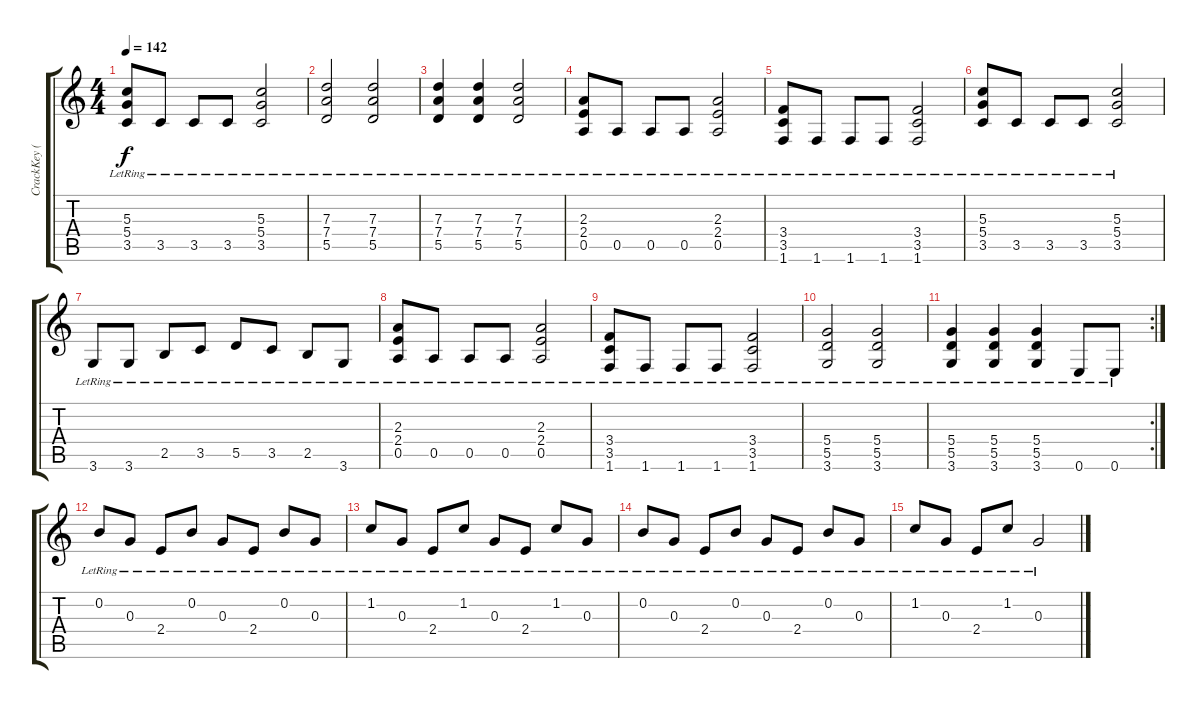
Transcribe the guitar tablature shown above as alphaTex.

\track ("CrackKey (John)" "CrackKey (") {instrument acousticguitarsteel}
\staff {score tabs}
\tuning (E4 B3 G3 D3 A2 E2) {hide}
\ts (4 4)
\tempo 142
\clef g2
\ks c
(5.3{lr} 5.4{lr} 3.5{lr}).8{dy f} 3.5{lr}.8 3.5{lr}.8 3.5{lr}.8 (5.3{lr} 5.4{lr} 3.5{lr}).2 |
(7.3{lr} 7.4{lr} 5.5{lr}).2 (7.3{lr} 7.4{lr} 5.5{lr}).2 |
(7.3{lr} 7.4{lr} 5.5{lr}).4 (7.3{lr} 7.4{lr} 5.5{lr}).4 (7.3{lr} 7.4{lr} 5.5{lr}).2 |
(2.3{lr} 2.4{lr} 0.5{lr}).8 0.5{lr}.8 0.5{lr}.8 0.5{lr}.8 (2.3{lr} 2.4{lr} 0.5{lr}).2 |
(3.4{lr} 3.5{lr} 1.6{lr}).8 1.6{lr}.8 1.6{lr}.8 1.6{lr}.8 (3.4{lr} 3.5{lr} 1.6{lr}).2 |
(5.3{lr} 5.4{lr} 3.5{lr}).8 3.5{lr}.8 3.5{lr}.8 3.5{lr}.8 (5.3{lr} 5.4{lr} 3.5{lr}).2 |
3.6{lr}.8 3.6{lr}.8 2.5{lr}.8 3.5{lr}.8 5.5{lr}.8 3.5{lr}.8 2.5{lr}.8 3.6{lr}.8 |
(2.3{lr} 2.4{lr} 0.5{lr}).8 0.5{lr}.8 0.5{lr}.8 0.5{lr}.8 (2.3{lr} 2.4{lr} 0.5{lr}).2 |
(3.4{lr} 3.5{lr} 1.6{lr}).8 1.6{lr}.8 1.6{lr}.8 1.6{lr}.8 (3.4{lr} 3.5{lr} 1.6{lr}).2 |
(5.4{lr} 5.5{lr} 3.6{lr}).2 (5.4{lr} 5.5{lr} 3.6{lr}).2 |
\rc 2
(5.4{lr} 5.5{lr} 3.6{lr}).4 (5.4{lr} 5.5{lr} 3.6{lr}).4 (5.4{lr} 5.5{lr} 3.6{lr}).4 0.6{lr}.8 0.6{lr}.8 |
0.2{lr}.8 0.3{lr}.8 2.4{lr}.8 0.2{lr}.8 0.3{lr}.8 2.4{lr}.8 0.2{lr}.8 0.3{lr}.8 |
1.2{lr}.8 0.3{lr}.8 2.4{lr}.8 1.2{lr}.8 0.3{lr}.8 2.4{lr}.8 1.2{lr}.8 0.3{lr}.8 |
0.2{lr}.8 0.3{lr}.8 2.4{lr}.8 0.2{lr}.8 0.3{lr}.8 2.4{lr}.8 0.2{lr}.8 0.3{lr}.8 |
1.2{lr}.8 0.3{lr}.8 2.4{lr}.8 1.2{lr}.8 0.3{lr}.2
